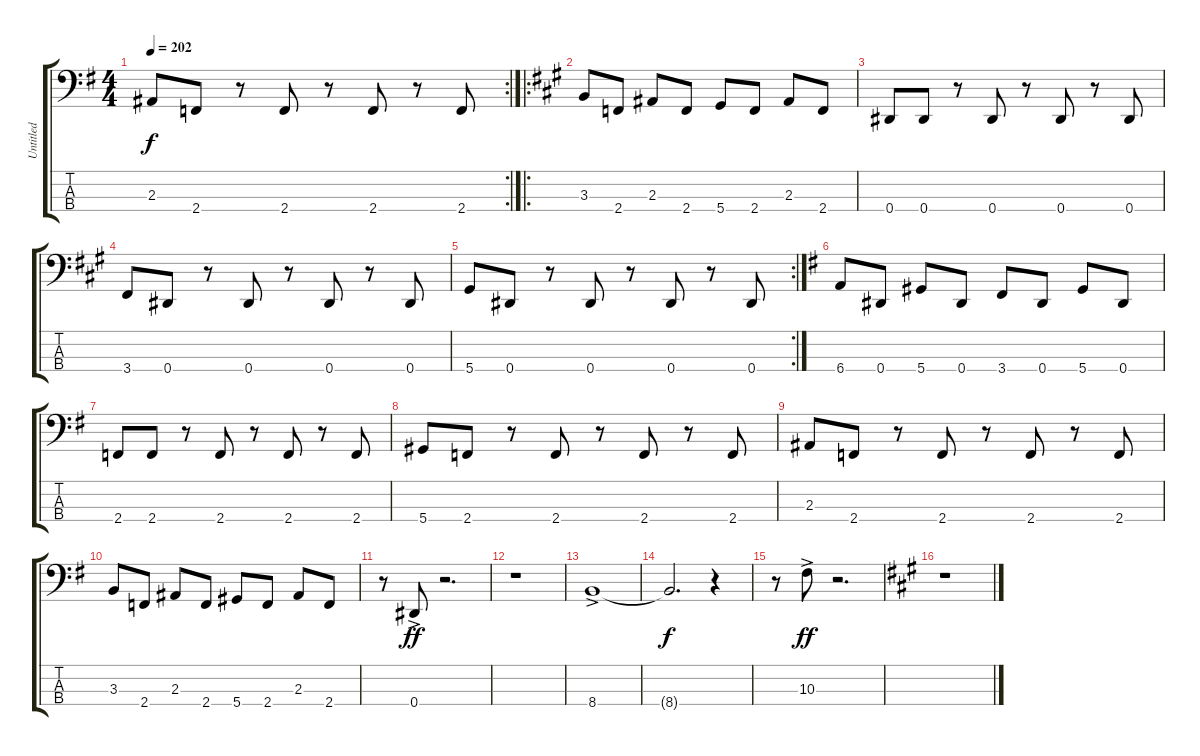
\track ("Untitled" "Untitled") {instrument electricbassfinger}
\staff {score tabs}
\tuning (Gb2 Db2 Ab1 Eb1) {hide}
\rc 2
\ts (4 4)
\tempo 202
\clef f4
\ks g
2.3.8{dy f} 2.4.8 r.8 2.4.8 r.8 2.4.8 r.8 2.4.8 |
\ro
\ks a
3.3.8 2.4.8 2.3.8 2.4.8 5.4.8 2.4.8 2.3.8 2.4.8 |
0.4.8 0.4.8 r.8 0.4.8 r.8 0.4.8 r.8 0.4.8 |
3.4.8 0.4.8 r.8 0.4.8 r.8 0.4.8 r.8 0.4.8 |
\rc 2
5.4.8 0.4.8 r.8 0.4.8 r.8 0.4.8 r.8 0.4.8 |
\ks g
6.4.8 0.4.8 5.4.8 0.4.8 3.4.8 0.4.8 5.4.8 0.4.8 |
2.4.8 2.4.8 r.8 2.4.8 r.8 2.4.8 r.8 2.4.8 |
5.4.8 2.4.8 r.8 2.4.8 r.8 2.4.8 r.8 2.4.8 |
2.3.8 2.4.8 r.8 2.4.8 r.8 2.4.8 r.8 2.4.8 |
3.3.8 2.4.8 2.3.8 2.4.8 5.4.8 2.4.8 2.3.8 2.4.8 |
r.8 0.4{ac}.8{dy ff} r.2{d} |
r.1 |
8.4{ac}.1 |
8.4{t}.2{d dy f} r.4 |
r.8 10.3{ac}.8{dy ff} r.2{d} |
\ks a
r.1
